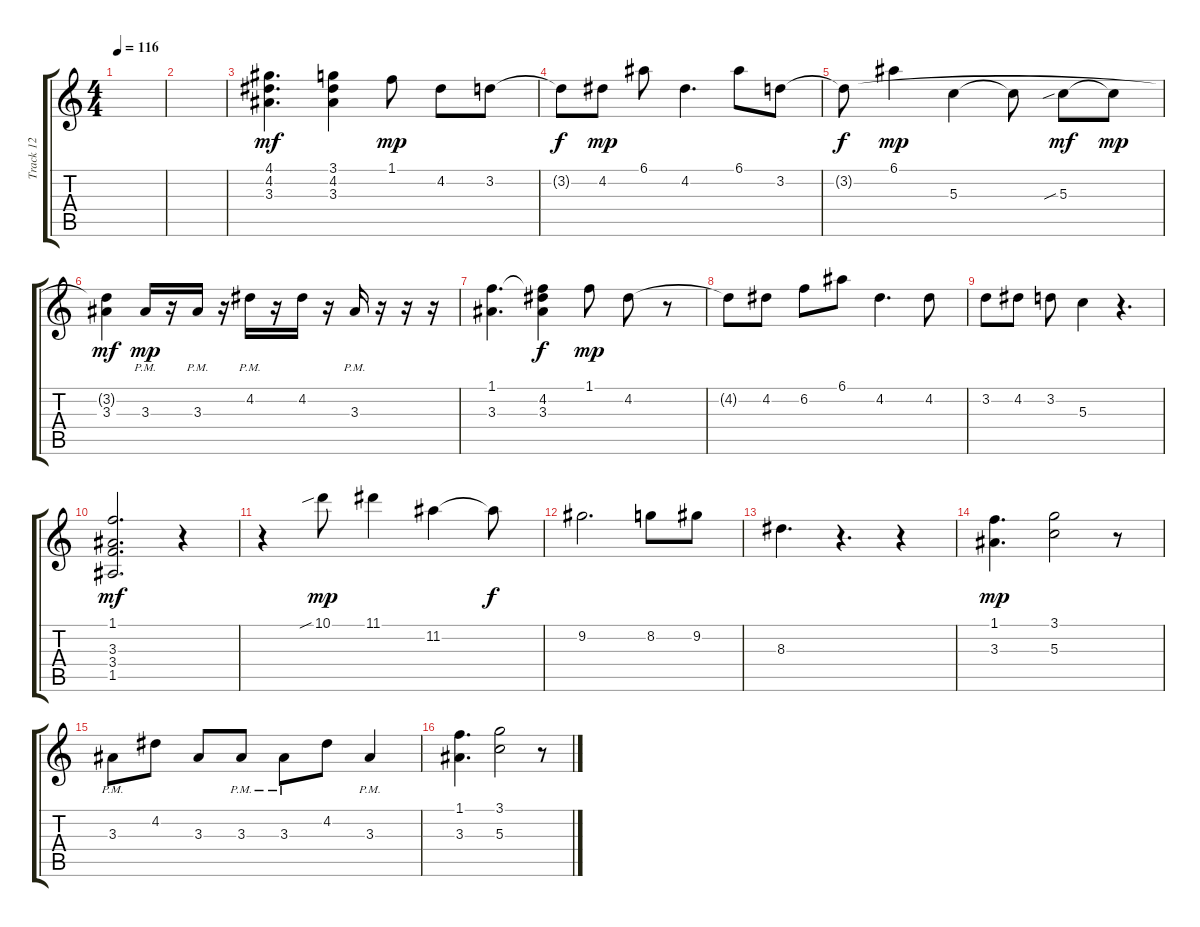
\track ("Track 12" "Track 12") {instrument acousticguitarsteel}
\staff {score tabs}
\tuning (E4 B3 G3 D3 A2 E2) {hide}
\ts (4 4)
\tempo 116
\clef g2
\ks c
|
|
(4.1 4.2 3.3).4{d dy mf volume 5} (3.1 4.2 3.3).4 1.1.8{dy mp} 4.2.8 3.2.8 |
3.2{t}.8{dy f} 4.2.8{dy mp} 6.1.8 4.2.4{d} 6.1.8 3.2.8 |
3.2{t}.8{dy f} 6.1.4{dy mp} 5.3.4 5.3{t}.8 5.3{sib}.8{dy mf} 5.3{t}.8{dy mp} |
(3.2{t} 3.3).4{dy mf} 3.3{pm}.16{dy mp} r.16 3.3{pm}.16 r.16 4.2{pm}.16 r.16 4.2.16 r.16 3.3{pm}.16 r.16 r.16 r.16 |
(1.1 3.3).4{d} (1.1{t} 4.2 3.3).4{dy f} 1.1.8{dy mp} 4.2.8 r.8 |
4.2{t}.8 4.2.8 6.2.8 6.1.8 4.2.4{d} 4.2.8 |
3.2.8 4.2.8 3.2.8 5.3.4 r.4{d} |
(1.1 3.3 3.4 1.5).2{d dy mf} r.4 |
r.4 10.1{sib}.8{dy mp} 11.1.4 11.2.4 11.2{t}.8{dy f} |
9.2.2{d} 8.2.8 9.2.8 |
8.3.4{d} r.4{d} r.4 |
(1.1 3.3).4{d dy mp} (3.1 5.3).2 r.8 |
3.3{pm}.8 4.2.8 3.3.8 3.3{pm}.8 3.3{pm}.8 4.2.8 3.3{pm}.4 |
(1.1 3.3).4{d} (3.1 5.3).2 r.8
